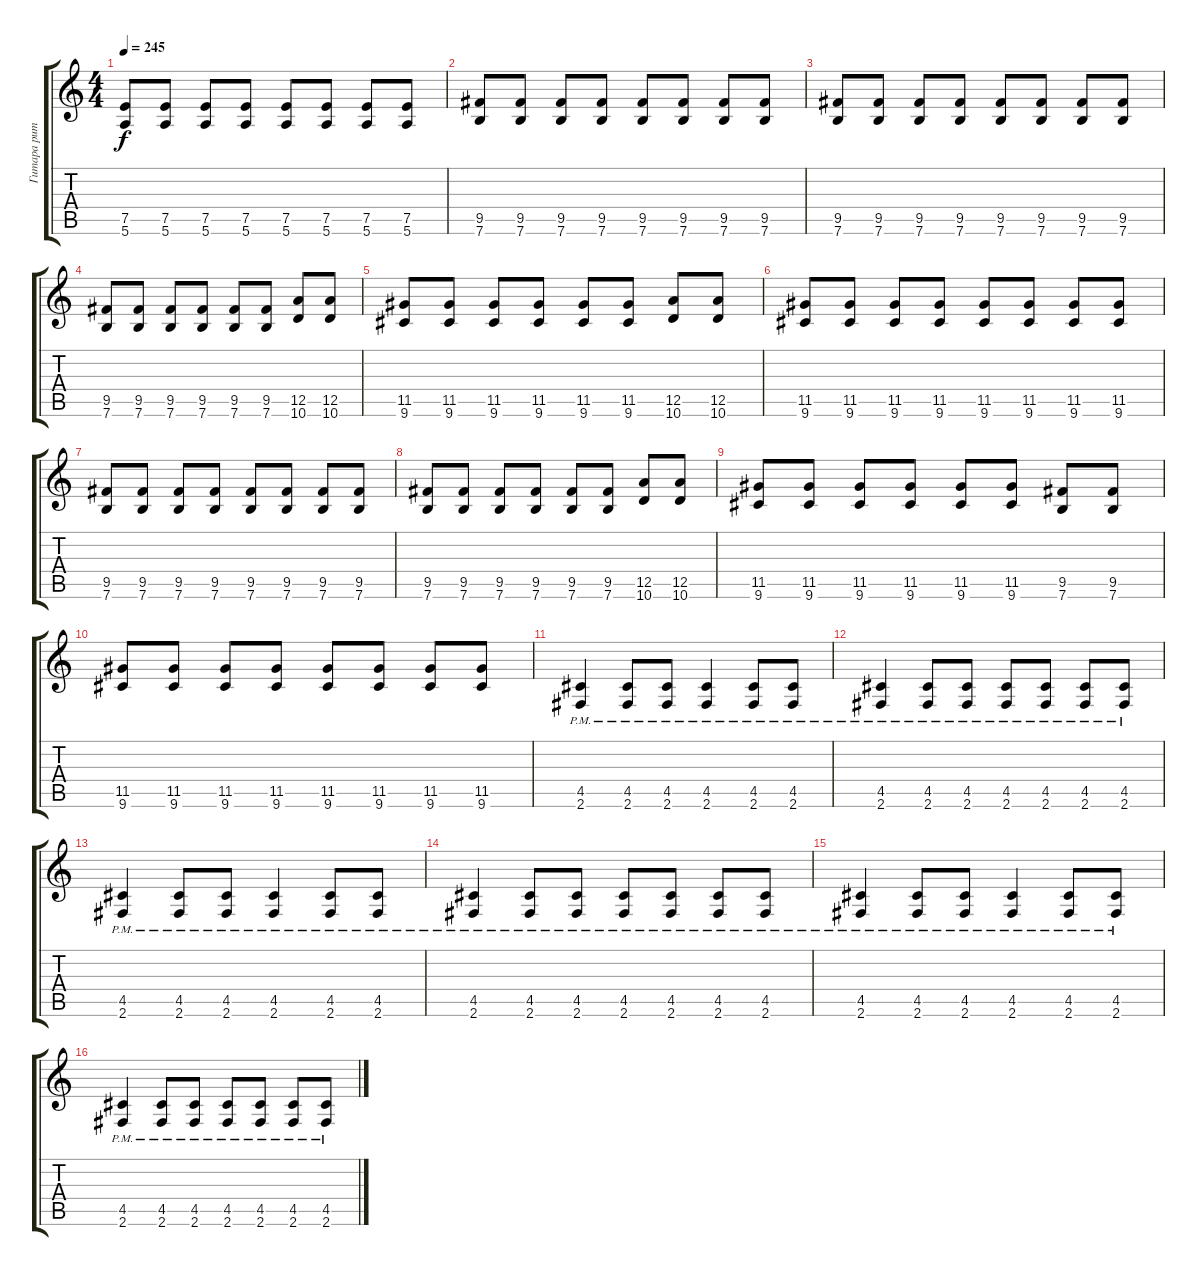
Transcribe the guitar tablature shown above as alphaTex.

\track ("Гитара ритм" "Гитара рит") {instrument distortionguitar}
\staff {score tabs}
\tuning (E4 B3 G3 D3 A2 E2) {hide}
\ts (4 4)
\tempo 245
\clef g2
\ks c
(7.5 5.6).8{dy f} (7.5 5.6).8 (7.5 5.6).8 (7.5 5.6).8 (7.5 5.6).8 (7.5 5.6).8 (7.5 5.6).8 (7.5 5.6).8 |
(9.5 7.6).8 (9.5 7.6).8 (9.5 7.6).8 (9.5 7.6).8 (9.5 7.6).8 (9.5 7.6).8 (9.5 7.6).8 (9.5 7.6).8 |
(9.5 7.6).8 (9.5 7.6).8 (9.5 7.6).8 (9.5 7.6).8 (9.5 7.6).8 (9.5 7.6).8 (9.5 7.6).8 (9.5 7.6).8 |
(9.5 7.6).8 (9.5 7.6).8 (9.5 7.6).8 (9.5 7.6).8 (9.5 7.6).8 (9.5 7.6).8 (12.5 10.6).8 (12.5 10.6).8 |
(11.5 9.6).8 (11.5 9.6).8 (11.5 9.6).8 (11.5 9.6).8 (11.5 9.6).8 (11.5 9.6).8 (12.5 10.6).8 (12.5 10.6).8 |
(11.5 9.6).8 (11.5 9.6).8 (11.5 9.6).8 (11.5 9.6).8 (11.5 9.6).8 (11.5 9.6).8 (11.5 9.6).8 (11.5 9.6).8 |
(9.5 7.6).8 (9.5 7.6).8 (9.5 7.6).8 (9.5 7.6).8 (9.5 7.6).8 (9.5 7.6).8 (9.5 7.6).8 (9.5 7.6).8 |
(9.5 7.6).8 (9.5 7.6).8 (9.5 7.6).8 (9.5 7.6).8 (9.5 7.6).8 (9.5 7.6).8 (12.5 10.6).8 (12.5 10.6).8 |
(11.5 9.6).8 (11.5 9.6).8 (11.5 9.6).8 (11.5 9.6).8 (11.5 9.6).8 (11.5 9.6).8 (9.5 7.6).8 (9.5 7.6).8 |
(11.5 9.6).8 (11.5 9.6).8 (11.5 9.6).8 (11.5 9.6).8 (11.5 9.6).8 (11.5 9.6).8 (11.5 9.6).8 (11.5 9.6).8 |
(4.5{pm} 2.6{pm}).4 (4.5{pm} 2.6{pm}).8 (4.5{pm} 2.6{pm}).8 (4.5{pm} 2.6{pm}).4 (4.5{pm} 2.6{pm}).8 (4.5{pm} 2.6{pm}).8 |
(4.5{pm} 2.6{pm}).4 (4.5{pm} 2.6{pm}).8 (4.5{pm} 2.6{pm}).8 (4.5{pm} 2.6{pm}).8 (4.5{pm} 2.6{pm}).8 (4.5{pm} 2.6{pm}).8 (4.5{pm} 2.6{pm}).8 |
(4.5{pm} 2.6{pm}).4 (4.5{pm} 2.6{pm}).8 (4.5{pm} 2.6{pm}).8 (4.5{pm} 2.6{pm}).4 (4.5{pm} 2.6{pm}).8 (4.5{pm} 2.6{pm}).8 |
(4.5{pm} 2.6{pm}).4 (4.5{pm} 2.6{pm}).8 (4.5{pm} 2.6{pm}).8 (4.5{pm} 2.6{pm}).8 (4.5{pm} 2.6{pm}).8 (4.5{pm} 2.6{pm}).8 (4.5{pm} 2.6{pm}).8 |
(4.5{pm} 2.6{pm}).4 (4.5{pm} 2.6{pm}).8 (4.5{pm} 2.6{pm}).8 (4.5{pm} 2.6{pm}).4 (4.5{pm} 2.6{pm}).8 (4.5{pm} 2.6{pm}).8 |
(4.5{pm} 2.6{pm}).4 (4.5{pm} 2.6{pm}).8 (4.5{pm} 2.6{pm}).8 (4.5{pm} 2.6{pm}).8 (4.5{pm} 2.6{pm}).8 (4.5{pm} 2.6{pm}).8 (4.5{pm} 2.6{pm}).8
